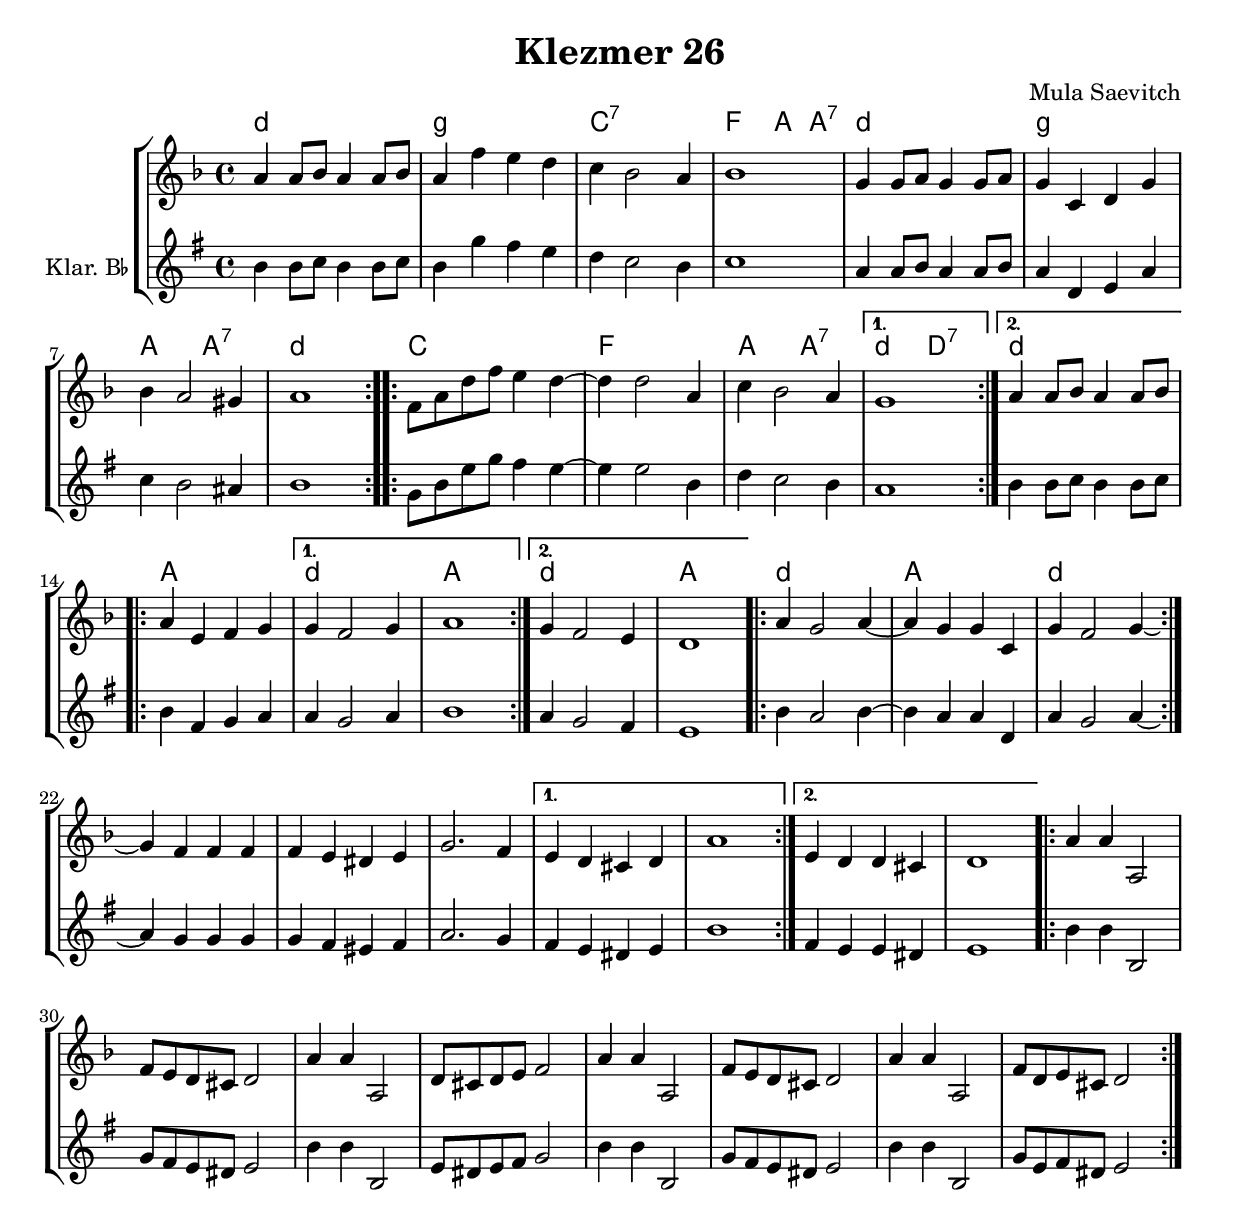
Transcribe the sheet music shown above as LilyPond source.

\version "2.18"

\header {
  title = "Klezmer 26"
  composer = "Mula Saevitch"
}
\include "deutsch.ly"


mainchords = \chordmode {
		\germanChords
		\set chordNameLowercaseMinor = ##t
		\set chordChanges = ##t
		\set noChordSymbol = ""

		\repeat volta 2{
			b1:m es:m as:7 des2 f4 f:7
			b1:m es:m f2 f:7 b1:m
		}

		\repeat volta 2 {
			as1 des f2 f:7
		}
		\alternative{
			{ b:m b:7 }
			{ b1:m }
		}

		\repeat volta 2{
			f1 b:m f b:m f b:m f b:m
		}

		%\bar "|."
	}


melody =
	\relative c' {
		#(set-accidental-style 'modern-cautionary)
		\time 4/4
		\key b \minor
		%\clef alto
		\repeat volta 2{
			f4 f8 ges f4 f8 ges f4 des' c b as ges2 f4 ges1
			es4 es8 f es4 es8 f es4 as, b es ges f2 e4 f1

			des8 f b des c4 b ~ b b2 f4 as ges2 f4 es1
			f4 f8 ges f4 f8 ges f4 c des es
		}
		\alternative {
			{es4 des2 es4 f1}
			{es4 des2 c4 b1}
		}
		\repeat volta 2{
			f'4 es2 f4 ~ f es4 es as, es' des2 es4 ~ es des des des
			des c h c es2. des4
		}
		\alternative {
			{c4 b a b f'1}
			{c4 b b a b1}
		}
		\repeat volta 2{
			f'4 f f,2 des'8 c b a b2
			f'4 f f,2 b8 a b c des2

			f4 f f,2 des'8 c b a b2
			f'4 f f,2 des'8 b c a b2
		}

		%\bar "|."
}


#(set-accidental-style 'modern-cautionary)

	\new StaffGroup <<
		\time 4/4
		\transpose f a {
			\new ChordNames \mainchords
		}
		\transpose f a {
			\new Staff {
				\melody
			}
		}
		\new Staff \with {
			instrumentName = \markup { "Klar." \concat{ B \teeny \raise #0.4 \flat }}
		}\transpose b c' {
			\clef violin
			\transpose f a {
				\melody
			}
		}
	>>

